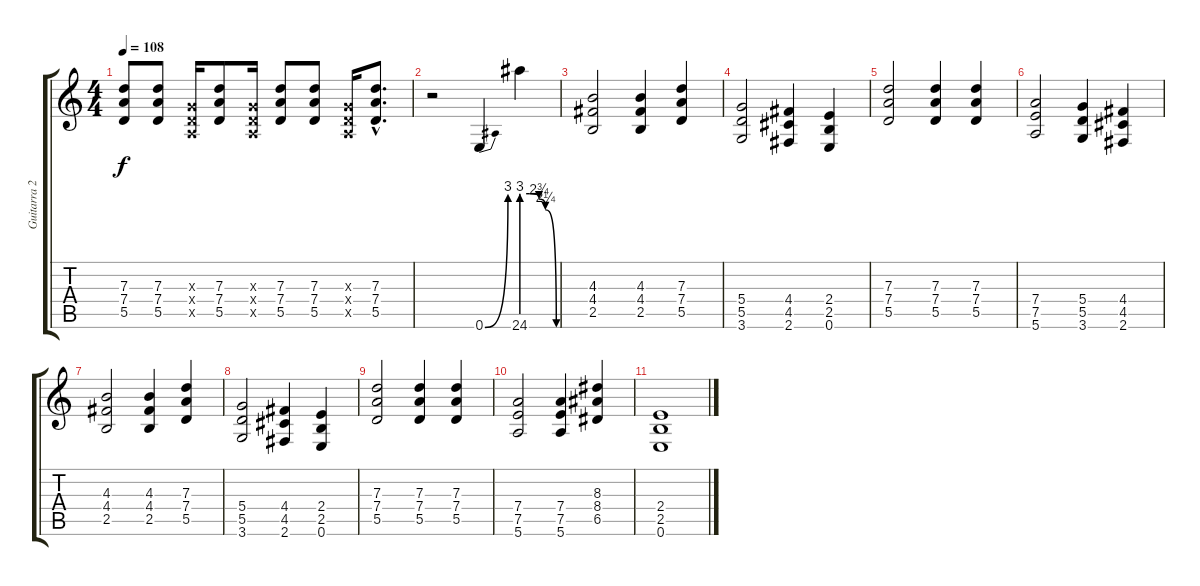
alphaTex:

\track ("Guitarra 2" "Guitarra 2") {instrument distortionguitar}
\staff {score tabs}
\tuning (E4 B3 G3 D3 A2 E2) {hide}
\ts (4 4)
\tempo 108
\clef g2
\ks c
(7.3 7.4 5.5).8{dy f} (7.3 7.4 5.5).8 (0.3{x} 0.4{x} 0.5{x}).16 (7.3 7.4 5.5).8 (0.3{x} 0.4{x} 0.5{x}).16 (7.3 7.4 5.5).8 (7.3 7.4 5.5).8 (0.3{x} 0.4{x} 0.5{x}).16 (7.3{hac} 7.4{hac} 5.5{hac}).8{d} |
r.2 0.6{be (bend 0 0 60 12)}.4 24.6{be (custom 0 12 14 12 30 11 41 9 60 0)}.4 |
(4.3 4.4 2.5).2 (4.3 4.4 2.5).4 (7.3 7.4 5.5).4 |
(5.4 5.5 3.6).2 (4.4 4.5 2.6).4 (2.4 2.5 0.6).4 |
(7.3 7.4 5.5).2 (7.3 7.4 5.5).4 (7.3 7.4 5.5).4 |
(7.4 7.5 5.6).2 (5.4 5.5 3.6).4 (4.4 4.5 2.6).4 |
(4.3 4.4 2.5).2 (4.3 4.4 2.5).4 (7.3 7.4 5.5).4 |
(5.4 5.5 3.6).2 (4.4 4.5 2.6).4 (2.4 2.5 0.6).4 |
(7.3 7.4 5.5).2 (7.3 7.4 5.5).4 (7.3 7.4 5.5).4 |
(7.4 7.5 5.6).2 (7.4 7.5 5.6).4 (8.3 8.4 6.5).4 |
(2.4 2.5 0.6).1
